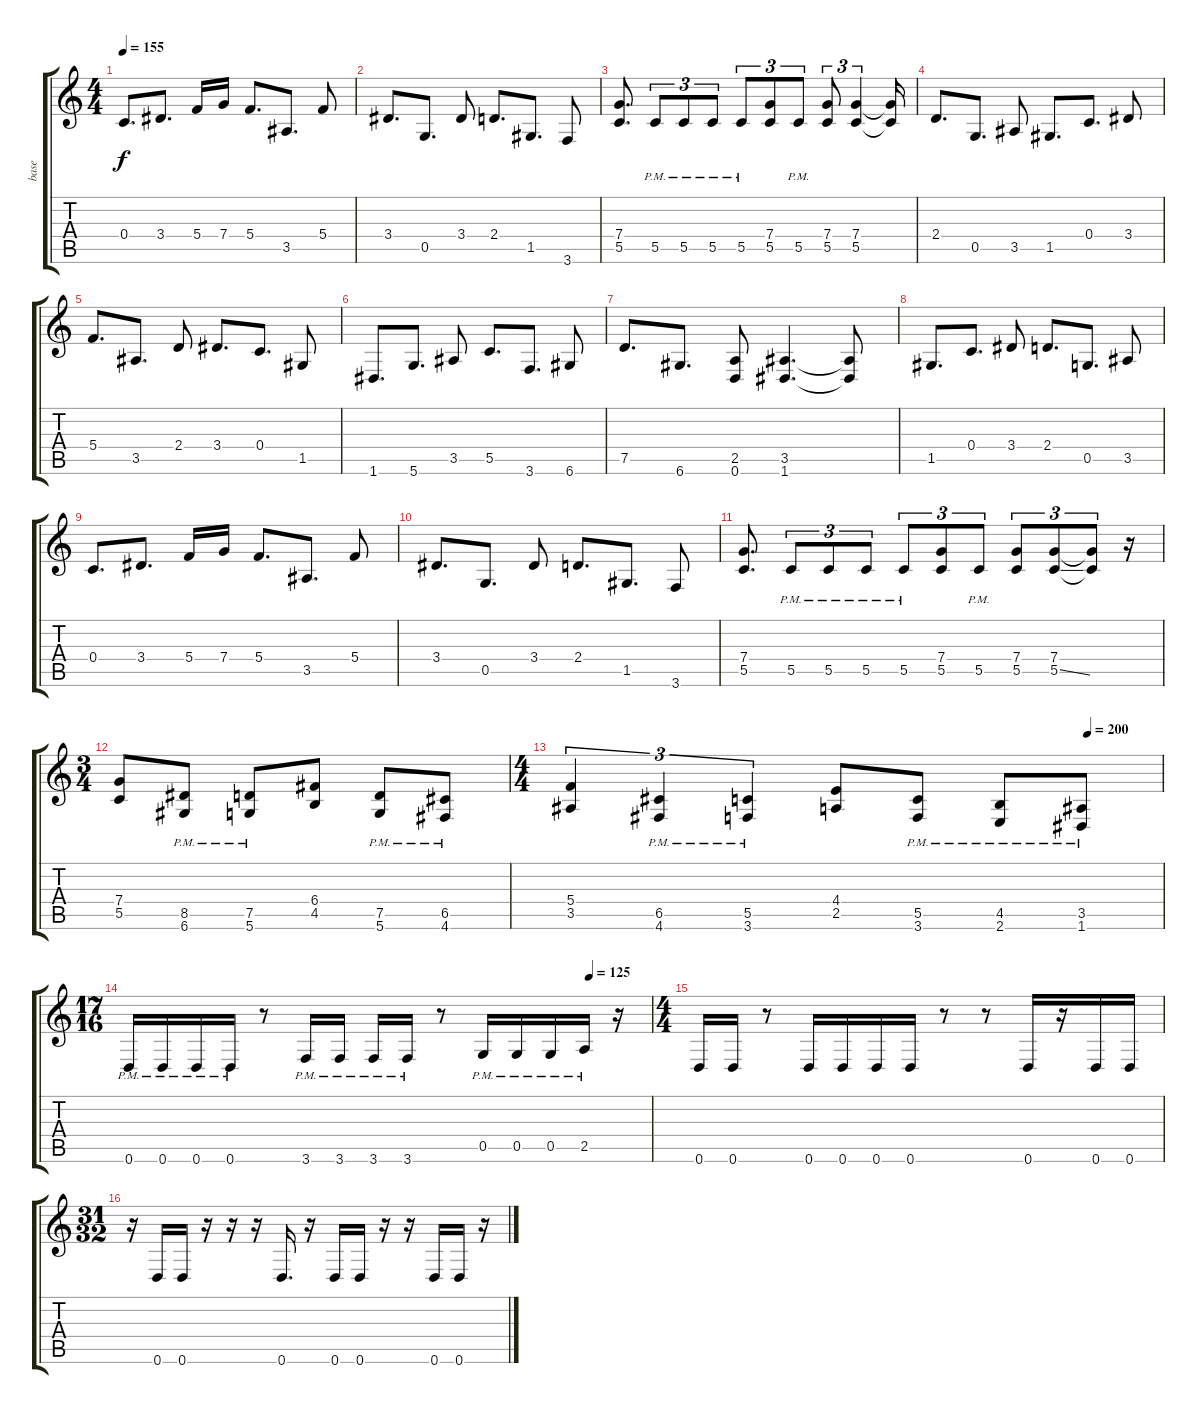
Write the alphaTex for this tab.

\track ("base" "base") {instrument distortionguitar}
\staff {score tabs}
\tuning (D4 A3 F3 C3 G2 D2) {hide}
\ts (4 4)
\tempo 155
\clef g2
\ks c
0.4.8{d dy f} 3.4.8{d} 5.4.16 7.4.16 5.4.8{d} 3.5.8{d} 5.4.8 |
3.4.8{d} 0.5.8{d} 3.4.8 2.4.8{d} 1.5.8{d} 3.6.8 |
(7.4 5.5).8{d} 5.5{pm}.8{tu (3 2)} 5.5{pm}.8{tu (3 2)} 5.5{pm}.8{tu (3 2)} 5.5{pm}.8{tu (3 2)} (7.4 5.5).8{tu (3 2)} 5.5{pm}.8{tu (3 2)} (7.4 5.5).8{tu (3 2)} (7.4 5.5).4{tu (3 2)} (7.4{t} 5.5{t}).16 |
2.4.8{d} 0.5.8{d} 3.5.8 1.5.8{d} 0.4.8{d} 3.4.8 |
5.4.8{d} 3.5.8{d} 2.4.8 3.4.8{d} 0.4.8{d} 1.5.8 |
1.6.8{d} 5.6.8{d} 3.5.8 5.5.8{d} 3.6.8{d} 6.6.8 |
7.5.8{d} 6.6.8{d} (2.5 0.6).8 (3.5 1.6).4{d} (3.5{t} 1.6{t}).8 |
1.5.8{d} 0.4.8{d} 3.4.8 2.4.8{d} 0.5.8{d} 3.5.8 |
0.4.8{d} 3.4.8{d} 5.4.16 7.4.16 5.4.8{d} 3.5.8{d} 5.4.8 |
3.4.8{d} 0.5.8{d} 3.4.8 2.4.8{d} 1.5.8{d} 3.6.8 |
(7.4 5.5).8{d} 5.5{pm}.8{tu (3 2)} 5.5{pm}.8{tu (3 2)} 5.5{pm}.8{tu (3 2)} 5.5{pm}.8{tu (3 2)} (7.4 5.5).8{tu (3 2)} 5.5{pm}.8{tu (3 2)} (7.4 5.5).8{tu (3 2)} (7.4 5.5{ss}).8{tu (3 2)} (7.4{t} 5.5{t}).8{tu (3 2)} r.16 |
\ts (3 4)
(7.4 5.5).8 (8.5{pm} 6.6{pm}).8 (7.5{pm} 5.6{pm}).8 (6.4 4.5).8 (7.5{pm} 5.6{pm}).8 (6.5{pm} 4.6{pm}).8 |
\ts (4 4)
\tempo (200 0.875)
(5.4 3.5).4{tu (3 2)} (6.5{pm} 4.6{pm}).4{tu (3 2)} (5.5{pm} 3.6{pm}).4{tu (3 2)} (4.4 2.5).8 (5.5{pm} 3.6{pm}).8 (4.5{pm} 2.6{pm}).8 (3.5{pm} 1.6{pm}).8 |
\ts (17 16)
\tempo (125 0.8823529411764706)
0.6{pm}.16 0.6{pm}.16 0.6{pm}.16 0.6{pm}.16 r.8 3.6{pm}.16 3.6{pm}.16 3.6{pm}.16 3.6{pm}.16 r.8 0.5{pm}.16 0.5{pm}.16 0.5{pm}.16 2.5{pm}.16 r.16 |
\ts (4 4)
0.6.16 0.6.16 r.8 0.6.16 0.6.16 0.6.16 0.6.16 r.8 r.8 0.6.16 r.16 0.6.16 0.6.16 |
\ts (31 32)
r.16 0.6.16 0.6.16 r.16 r.16 r.16 0.6.16{d} r.16 0.6.16 0.6.16 r.16 r.16 0.6.16 0.6.16 r.16
